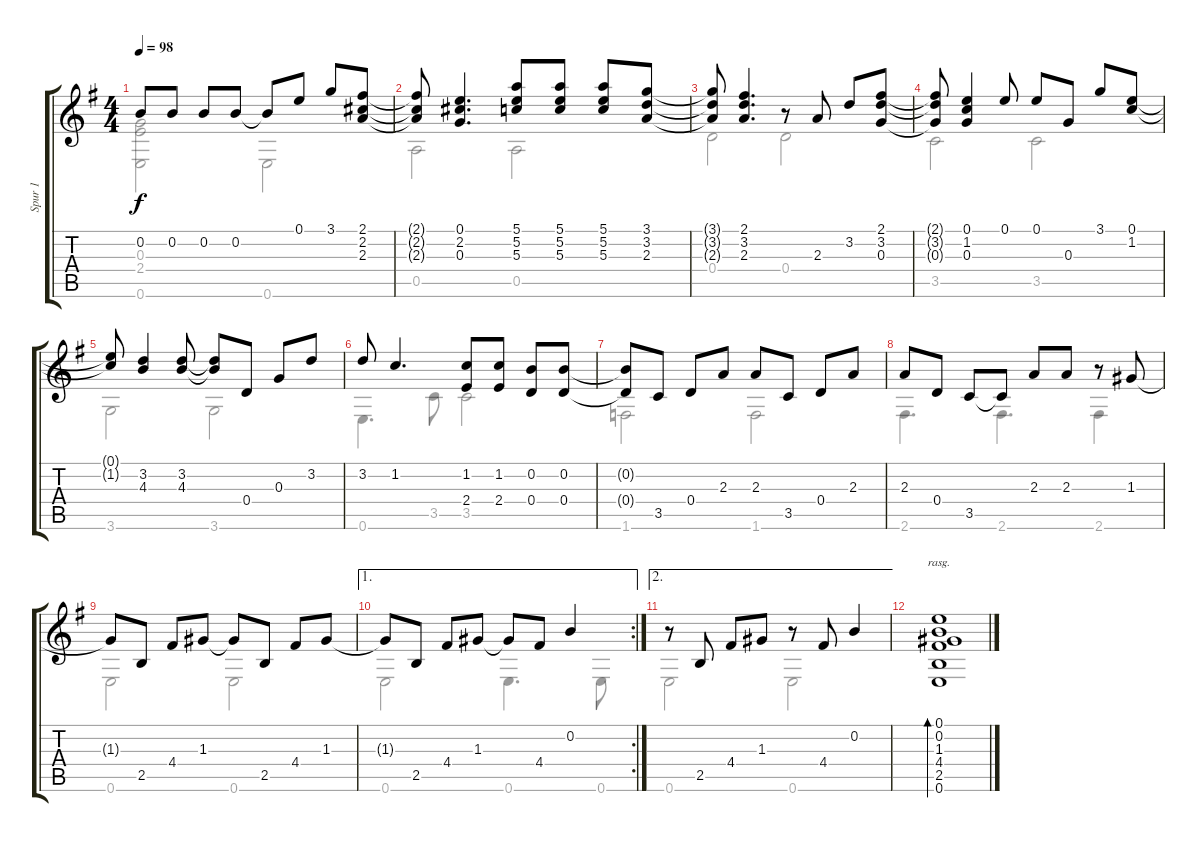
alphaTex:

\track ("Spur 1" "Spur 1") {instrument acousticguitarsteel}
\staff {score tabs}
\tuning (E4 B3 G3 D3 A2 E2) {hide}
\voice
\ts (4 4)
\tempo 98
\clef g2
\ks g
0.2.8{dy f} 0.2.8 0.2.8 0.2.8 0.2{t}.8{beam Up} 0.1.8{beam Up} 3.1.8{beam Up} (2.1 2.2 2.3).8{beam Up} |
(2.1{t} 2.2{t} 2.3{t}).8{beam Up} (0.1 2.2 0.3).4{d beam Up} (5.1 5.2 5.3).8{beam Up} (5.1 5.2 5.3).8{beam Up} (5.1 5.2 5.3).8{beam Up} (3.1 3.2 2.3).8{beam Up} |
(3.1{t} 3.2{t} 2.3{t}).8{beam Up} (2.1 3.2 2.3).4{d beam Up} r.8 2.3.8 3.2.8{beam Up} (2.1 3.2 0.3).8{beam Up} |
(2.1{t} 3.2{t} 0.3{t}).8{beam Up} (0.1 1.2 0.3).4{beam Up} 0.1.8{beam Up} 0.1.8{beam Up} 0.3.8{beam Up} 3.1.8{beam Up} (0.1 1.2).8{beam Up} |
(0.1{t} 1.2{t}).8{beam Up} (3.2 4.3).4{beam Up} (3.2 4.3).8{beam Up} (3.2{t} 4.3{t}).8 0.4.8 0.3.8 3.2.8 |
3.2.8{beam Up} 1.2.4{d beam Up} (1.2 2.4).8 (1.2 2.4).8 (0.2 0.4).8 (0.2 0.4).8 |
(0.2{t} 0.4{t}).8 3.5.8 0.4.8 2.3.8 2.3.8 3.5.8 0.4.8 2.3.8 |
2.3.8 0.4.8 3.5.8 3.5{t}.8 2.3.8 2.3.8 r.8 1.3.8 |
1.3{t}.8 2.5.8 4.4.8 1.3.8 1.3{t}.8 2.5.8 4.4.8 1.3.8 |
\ae 1
\rc 2
1.3{t}.8 2.5.8 4.4.8 1.3.8 1.3{t}.8 4.4.8 0.2.4 |
\ae 2
r.8 2.5.8 4.4.8 1.3.8 r.8 4.4.8 0.2.4 |
(0.1 0.2 1.3 4.4 2.5 0.6).1{bd 480 rasg ii}
\voice
\clef g2
\ottava regular
\simile none
\ks g
(0.3 2.4 0.6).2{dy f} 0.6.2 |
0.5.2 0.5.2 |
0.4.2 0.4.2 |
3.5.2 3.5.2 |
3.6.2 3.6.2 |
0.6.4{d} 3.5.8 3.5.2 |
1.6.2 1.6.2 |
2.6.4{d} 2.6.4{d} 2.6.4 |
0.6.2 0.6.2 |
0.6.2 0.6.4{d} 0.6.8 |
0.6.2 0.6.2 |
